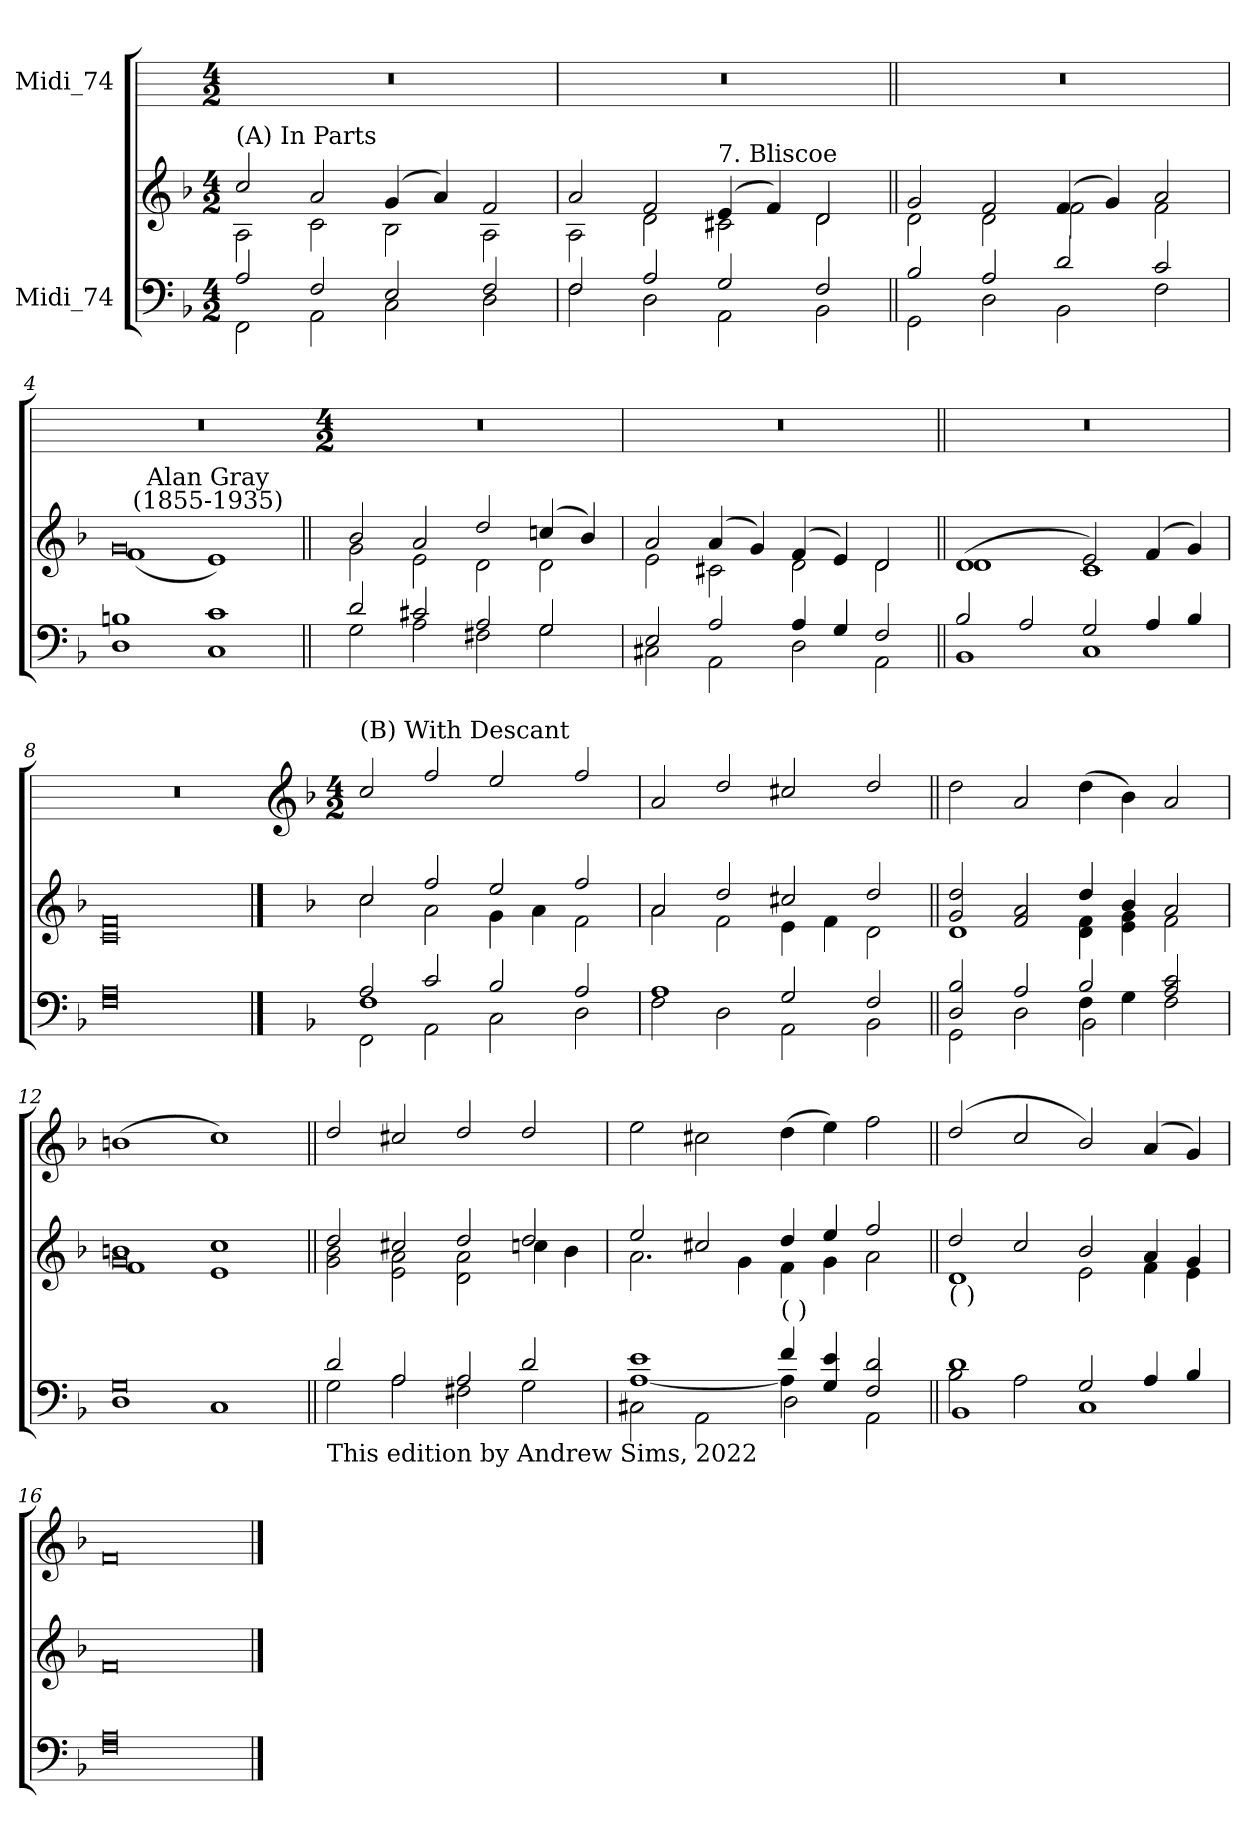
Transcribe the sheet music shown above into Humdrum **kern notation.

**kern	**kern	**kern
*part2	*part2	*part1
*staff3	*staff2	*staff1
*I"Midi_74	*	*I"Midi_74
*clefF4	*clefG2	*
*k[b-]	*k[b-]	*
*F:	*F:	*
*M4/2	*M4/2	*M4/2
=1	=1	=1
*^	*^	*
!	!	!LO:TX:a:t=(A) In Parts	!	!
2A/	2FF\	2cc/	2A\	0r
2F/	2AA\	2a/	2c\	.
2E/	2C\	(>4g/	2B-\	.
.	.	4a/)	.	.
2F/	2D\	2f/	2A\	.
=2	=2	=2	=2	=2
2F/	2F\	2a/	2A\	0r
2A/	2D\	2f/	2d\	.
!	!	!LO:TX:a:t=7. Bliscoe	!	!
2G/	2AA\	(>4e/	2c#X\	.
.	.	4f/)	.	.
2F/	2BB-\	2d/	2d\	.
=3||	=3||	=3||	=3||	=3||
2B-/	2GG\	2g/	2d\	0r
2A/	2D\	2f/	2d\	.
2d/	2BB-\	(>4f/	2f\	.
.	.	4g/)	.	.
2c/	2F\	2a/	2f\	.
=4	=4	=4	=4	=4
1Bn/	1D\	0g/	(<1f\	0r
!	!	!	!LO:TX:a:cj:t=Alan Gray\n(1855-1935)	!
1c/	1C\	.	1e\)	.
*v	*v	*	*	*
*	*v	*v	*
!!LO:LB:g=z
=5||	=5||	=5
*	*	*M4/2
*^	*^	*
*	*^	*	*^	*
2d/	0ryy	2G\	2b-/	0ryy	2g\	0r
2c#X/	.	2A\	2a/	.	2e\	.
2A/	.	2F#X\	2dd/	.	2d\	.
2G/	.	2G\	(>4ccn/	.	2d\	.
.	.	.	4b-/)	.	.	.
=6	=6	=6	=6	=6	=6	=6
2E/	1ryy	2C#X\	2a/	1ryy	2e\	0r
2A/	.	2AA\	(>4a/	.	2c#X\	.
.	.	.	4g/)	.	.	.
4A/	4ryy	2D\	(>4f/	4ryy	2d\	.
4G/	2.ryy	.	4e/)	2.ryy	.	.
2F/	.	2AA\	2d/	.	2d\	.
=7||	=7||	=7||	=7||	=7||	=7||	=7||
2B-/	0ryy	1BB-\	(>1d/	0ryy	1d\	0r
2A/	.	.	.	.	.	.
2G/	.	1C\	2e/)	.	1c\	.
4A/	.	.	(>4f/	.	.	.
4B-/	.	.	4g/)	.	.	.
=8	=8	=8	=8	=8	=8	=8
0A/	0ryy	0F\	0f/	0ryy	0c\	0r
!!LO:LB:g=z
==9	==9	==9	==9	==9	==9	=9
*	*	*	*	*	*	*clefG2
*	*	*	*	*	*	*k[b-]
*	*	*	*	*	*	*F:
*	*	*	*	*	*	*M4/2
*	*	*	*	*	*	*^
!	!	!	!	!	!	!LO:TX:a:t=(B) With Descant	!
2A/	1F\	2FF\	2cc/	0ryy	2cc\	2cc	0ryy
2c/	.	2AA\	2ff/	.	2a\	2ff	.
2B-/	1ryy	2C\	2ee/	.	4g\	2ee	.
.	.	.	.	.	4a\	.	.
2A/	.	2D\	2ff/	.	2f\	2ff	.
=10	=10	=10	=10	=10	=10	=10	=10
1A/	0ryy	2F\	2a/	0ryy	2a\	2a	0ryy
.	.	2D\	2dd/	.	2f\	2dd	.
2G/	.	2AA\	2cc#X/	.	4e\	2cc#X	.
.	.	.	.	.	4f\	.	.
2F/	.	2BB-\	2dd/	.	2d\	2dd	.
=11||	=11||	=11||	=11||	=11||	=11||	=11||	=11||
2D/ 2B-/	1ryy	2GG\	2g/ 2dd/	1ryy	1d\	2dd	1ryy
2A/	.	2D\	2f/ 2a/	.	.	2a	.
2B-/	4F\	2BB-\	4dd/	4ryy	4d\ 4f\	(>4dd	4ryy
.	4G\	.	4b-/	2.ryy	4e\ 4g\	4b-)	2.ryy
2A/ 2c/	2ryy	2F\	2a/	.	2f\	2a	.
=12	=12	=12	=12	=12	=12	=12	=12
0G/	0ryy	1D\	1bn/	0g\	1f\	(>1bn	0ryy
.	.	1C\	1cc/	.	1e\	1cc)	.
!!LO:LB:g=z	!!
=13||	=13||	=13||	=13||	=13||	=13||	=13||	=13||
!LO:TX:b:t=This edition by Andrew Sims, 2022	!	!	!	!	!	!	!
2d/	0ryy	2G\	2dd/	0ryy	2g\ 2b-\	2dd	0ryy
2A/	.	2A\	2cc#X/	.	2e\ 2a\	2cc#X	.
2A/	.	2F#X\	2dd/	.	2d\ 2a\	2dd	.
2d/	.	2G\	2dd/	.	4ccn\	2dd	.
.	.	.	.	.	4b-\	.	.
=14	=14	=14	=14	=14	=14	=14	=14
1e/	[1A\	2C#X\	2ee/	1ryy	2.a\	2ee	1ryy
.	.	2AA\	2cc#X/	.	.	2cc#X	.
.	.	.	.	.	4g\	.	.
!LO:TX:a:t=(  )	!	!	!	!	!	!	!
4f/	4A\]	2D\	4dd/	4ryy	4f\	(>4dd	4ryy
4G/ 4e/	2.ryy	.	4ee/	2.ryy	4g\	4ee)	2.ryy
2F/ 2d/	.	2AA\	2ff/	.	2a\	2ff	.
=15||	=15||	=15||	=15||	=15||	=15||	=15||	=15||
!	!	!	!LO:TX:b:t=(  )	!	!	!	!
1d/	2B-\	1BB-\	2dd/	0ryy	1d\	(>2dd	0ryy
.	2A\	.	2cc/	.	.	2cc	.
2G/	1ryy	1C\	2b-/	.	2e\	2b-)	.
4A/	.	.	4a/	.	4f\	(<4a	.
4B-/	.	.	4g/	.	4e\	4g)	.
=16	=16	=16	=16	=16	=16	=16	=16
0A/	0ryy	0F\	0f/	0ryy	0ryy	0f	0ryy
*v	*v	*v	*	*	*	*v	*v
*	*v	*v	*v	*
==	==	==
*-	*-	*-
